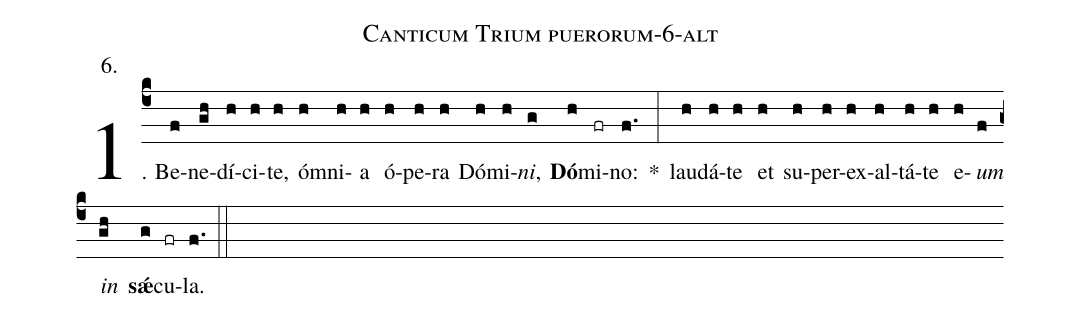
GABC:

name: Canticum Trium puerorum-6-alt;
annotation: 6.;
%%
(c4)1. Be(f)ne(gh)dí(h)ci(h)te,(h) óm(h)ni(h)a(h) ó(h)pe(h)ra(h) Dó(h)mi(h)<i>ni</i>,(g) <b>Dó</b>(h)mi(fr)no:(f.) *(:) lau(h)dá(h)te(h) et(h) su(h)per(h)ex(h)al(h)tá(h)te(h) e(h)<i>um</i>(f) <i>in</i>(gh) <b>sǽ</b>(g)cu(fr)la.(f.) (::)
